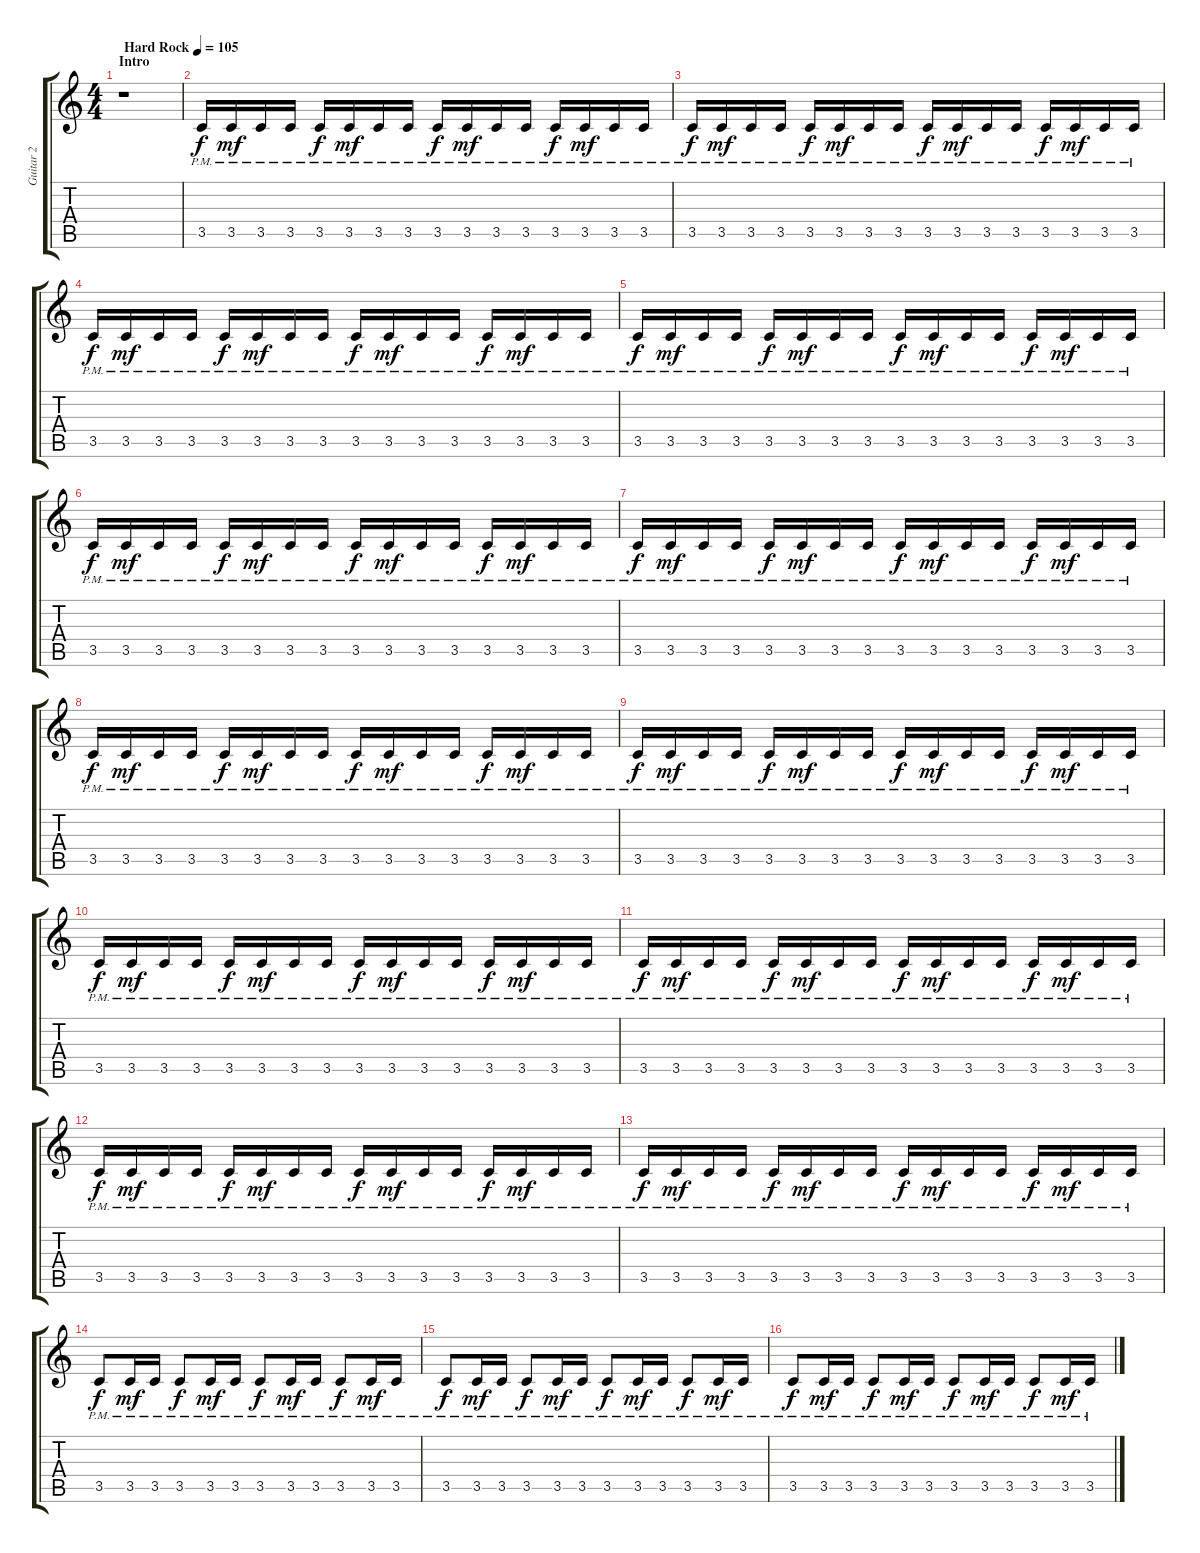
\track ("Guitar 2" "Guitar 2") {instrument overdrivenguitar}
\staff {score tabs}
\tuning (E4 B3 G3 D3 A2 E2) {hide}
\ts (4 4)
\section ("" "Intro")
\tempo (105 "Hard Rock")
\clef g2
\ks c
r.1{dy f instrument overdrivenguitar} |
3.5{pm}.16 3.5{pm}.16{dy mf} 3.5{pm}.16 3.5{pm}.16 3.5{pm}.16{dy f} 3.5{pm}.16{dy mf} 3.5{pm}.16 3.5{pm}.16 3.5{pm}.16{dy f} 3.5{pm}.16{dy mf} 3.5{pm}.16 3.5{pm}.16 3.5{pm}.16{dy f} 3.5{pm}.16{dy mf} 3.5{pm}.16 3.5{pm}.16 |
3.5{pm}.16{dy f} 3.5{pm}.16{dy mf} 3.5{pm}.16 3.5{pm}.16 3.5{pm}.16{dy f} 3.5{pm}.16{dy mf} 3.5{pm}.16 3.5{pm}.16 3.5{pm}.16{dy f} 3.5{pm}.16{dy mf} 3.5{pm}.16 3.5{pm}.16 3.5{pm}.16{dy f} 3.5{pm}.16{dy mf} 3.5{pm}.16 3.5{pm}.16 |
3.5{pm}.16{dy f} 3.5{pm}.16{dy mf} 3.5{pm}.16 3.5{pm}.16 3.5{pm}.16{dy f} 3.5{pm}.16{dy mf} 3.5{pm}.16 3.5{pm}.16 3.5{pm}.16{dy f} 3.5{pm}.16{dy mf} 3.5{pm}.16 3.5{pm}.16 3.5{pm}.16{dy f} 3.5{pm}.16{dy mf} 3.5{pm}.16 3.5{pm}.16 |
3.5{pm}.16{dy f} 3.5{pm}.16{dy mf} 3.5{pm}.16 3.5{pm}.16 3.5{pm}.16{dy f} 3.5{pm}.16{dy mf} 3.5{pm}.16 3.5{pm}.16 3.5{pm}.16{dy f} 3.5{pm}.16{dy mf} 3.5{pm}.16 3.5{pm}.16 3.5{pm}.16{dy f} 3.5{pm}.16{dy mf} 3.5{pm}.16 3.5{pm}.16 |
3.5{pm}.16{dy f} 3.5{pm}.16{dy mf} 3.5{pm}.16 3.5{pm}.16 3.5{pm}.16{dy f} 3.5{pm}.16{dy mf} 3.5{pm}.16 3.5{pm}.16 3.5{pm}.16{dy f} 3.5{pm}.16{dy mf} 3.5{pm}.16 3.5{pm}.16 3.5{pm}.16{dy f} 3.5{pm}.16{dy mf} 3.5{pm}.16 3.5{pm}.16 |
3.5{pm}.16{dy f} 3.5{pm}.16{dy mf} 3.5{pm}.16 3.5{pm}.16 3.5{pm}.16{dy f} 3.5{pm}.16{dy mf} 3.5{pm}.16 3.5{pm}.16 3.5{pm}.16{dy f} 3.5{pm}.16{dy mf} 3.5{pm}.16 3.5{pm}.16 3.5{pm}.16{dy f} 3.5{pm}.16{dy mf} 3.5{pm}.16 3.5{pm}.16 |
3.5{pm}.16{dy f} 3.5{pm}.16{dy mf} 3.5{pm}.16 3.5{pm}.16 3.5{pm}.16{dy f} 3.5{pm}.16{dy mf} 3.5{pm}.16 3.5{pm}.16 3.5{pm}.16{dy f} 3.5{pm}.16{dy mf} 3.5{pm}.16 3.5{pm}.16 3.5{pm}.16{dy f} 3.5{pm}.16{dy mf} 3.5{pm}.16 3.5{pm}.16 |
3.5{pm}.16{dy f} 3.5{pm}.16{dy mf} 3.5{pm}.16 3.5{pm}.16 3.5{pm}.16{dy f} 3.5{pm}.16{dy mf} 3.5{pm}.16 3.5{pm}.16 3.5{pm}.16{dy f} 3.5{pm}.16{dy mf} 3.5{pm}.16 3.5{pm}.16 3.5{pm}.16{dy f} 3.5{pm}.16{dy mf} 3.5{pm}.16 3.5{pm}.16 |
3.5{pm}.16{dy f} 3.5{pm}.16{dy mf} 3.5{pm}.16 3.5{pm}.16 3.5{pm}.16{dy f} 3.5{pm}.16{dy mf} 3.5{pm}.16 3.5{pm}.16 3.5{pm}.16{dy f} 3.5{pm}.16{dy mf} 3.5{pm}.16 3.5{pm}.16 3.5{pm}.16{dy f} 3.5{pm}.16{dy mf} 3.5{pm}.16 3.5{pm}.16 |
3.5{pm}.16{dy f} 3.5{pm}.16{dy mf} 3.5{pm}.16 3.5{pm}.16 3.5{pm}.16{dy f} 3.5{pm}.16{dy mf} 3.5{pm}.16 3.5{pm}.16 3.5{pm}.16{dy f} 3.5{pm}.16{dy mf} 3.5{pm}.16 3.5{pm}.16 3.5{pm}.16{dy f} 3.5{pm}.16{dy mf} 3.5{pm}.16 3.5{pm}.16 |
3.5{pm}.16{dy f} 3.5{pm}.16{dy mf} 3.5{pm}.16 3.5{pm}.16 3.5{pm}.16{dy f} 3.5{pm}.16{dy mf} 3.5{pm}.16 3.5{pm}.16 3.5{pm}.16{dy f} 3.5{pm}.16{dy mf} 3.5{pm}.16 3.5{pm}.16 3.5{pm}.16{dy f} 3.5{pm}.16{dy mf} 3.5{pm}.16 3.5{pm}.16 |
3.5{pm}.16{dy f} 3.5{pm}.16{dy mf} 3.5{pm}.16 3.5{pm}.16 3.5{pm}.16{dy f} 3.5{pm}.16{dy mf} 3.5{pm}.16 3.5{pm}.16 3.5{pm}.16{dy f} 3.5{pm}.16{dy mf} 3.5{pm}.16 3.5{pm}.16 3.5{pm}.16{dy f} 3.5{pm}.16{dy mf} 3.5{pm}.16 3.5{pm}.16 |
3.5{pm}.8{dy f} 3.5{pm}.16{dy mf} 3.5{pm}.16 3.5{pm}.8{dy f} 3.5{pm}.16{dy mf} 3.5{pm}.16 3.5{pm}.8{dy f} 3.5{pm}.16{dy mf} 3.5{pm}.16 3.5{pm}.8{dy f} 3.5{pm}.16{dy mf} 3.5{pm}.16 |
3.5{pm}.8{dy f} 3.5{pm}.16{dy mf} 3.5{pm}.16 3.5{pm}.8{dy f} 3.5{pm}.16{dy mf} 3.5{pm}.16 3.5{pm}.8{dy f} 3.5{pm}.16{dy mf} 3.5{pm}.16 3.5{pm}.8{dy f} 3.5{pm}.16{dy mf} 3.5{pm}.16 |
3.5{pm}.8{dy f} 3.5{pm}.16{dy mf} 3.5{pm}.16 3.5{pm}.8{dy f} 3.5{pm}.16{dy mf} 3.5{pm}.16 3.5{pm}.8{dy f} 3.5{pm}.16{dy mf} 3.5{pm}.16 3.5{pm}.8{dy f} 3.5{pm}.16{dy mf} 3.5{pm}.16
